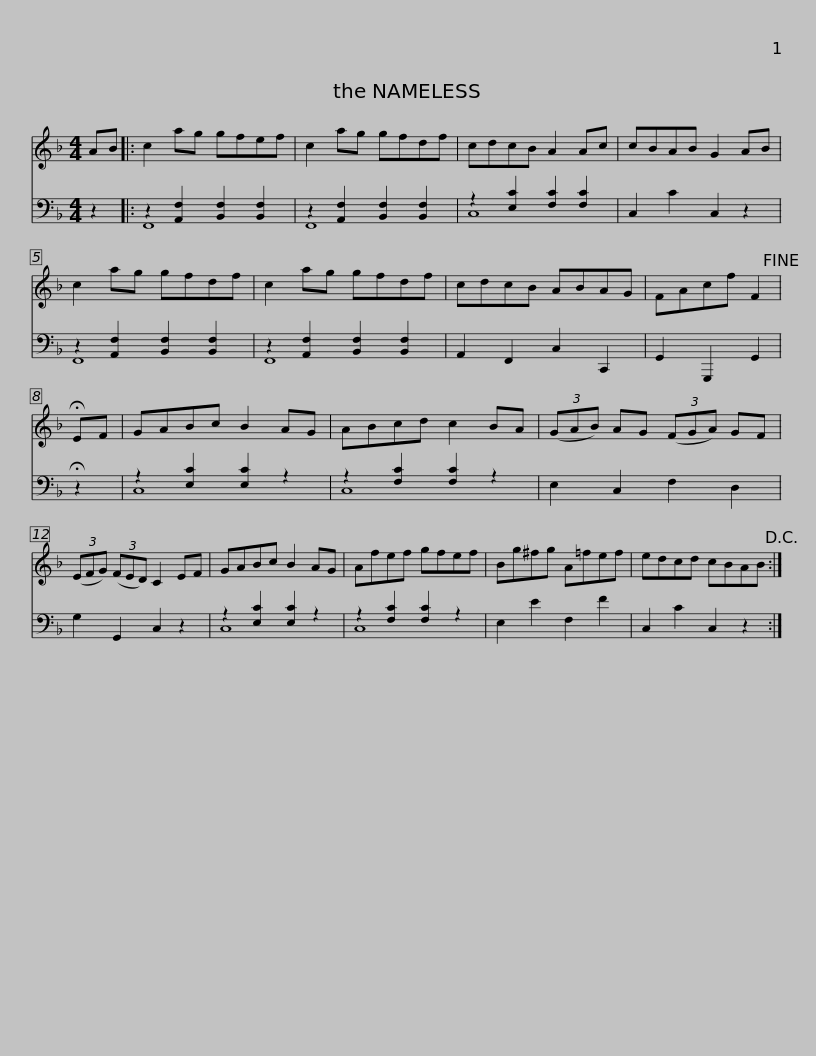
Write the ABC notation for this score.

X:1
%%score 1 ( 2 3 )
L:1/8
M:4/4
I:linebreak $
K:F
V:1 treble
V:2 bass
V:3 bass
V:1
 AB |: c2 ag gfef | c2 ag gfdf | cdcB A2 Ac | cBAB G2 AB | %5
 c2 ag gfdf |$ c2 ag gfdf | cdcB ABAG | FAcf F2!fine! | !fermata!EF | %10
 GABc B2 AG | ABcd c2 BA |$ (3(GAB) AG (3(FGA) GF | (3(EFG) (3(FED) C2 EF | GABc B2 AG | %15
 Afef gfef | Bg^fg A=fef |$ edcd cBAB!D.C.! :| %18
V:2
 z2 |: z2 [A,,F,]2 [B,,F,]2 [B,,F,]2 | z2 [A,,F,]2 [B,,F,]2 [B,,F,]2 | z2 [E,C]2 [F,C]2 [F,C]2 | C,2 C2 C,2 z2 | %5
 z2 [A,,F,]2 [B,,F,]2 [B,,F,]2 |$ z2 [A,,F,]2 [B,,F,]2 [B,,F,]2 | A,,2 F,,2 C,2 C,,2 | G,,2 G,,,2 G,,2 | !fermata!z2 | %10
 z2 [E,C]2 [E,C]2 z2 | z2 [F,C]2 [F,C]2 z2 |$ E,2 C,2 F,2 D,2 | G,2 G,,2 C,2 z2 | z2 [E,C]2 [E,C]2 z2 | %15
 z2 [F,C]2 [F,C]2 z2 | E,2 E2 F,2 F2 |$ C,2 C2 C,2 z2 :| %18
V:3
 x2 |: F,,8 | F,,8 | C,8 | x8 | %5
 F,,8 |$ F,,8 | x8 | x6 | x2 | %10
 C,8 | C,8 |$ x8 | x8 | C,8 | %15
 C,8 | x8 |$ x8 :| %18
